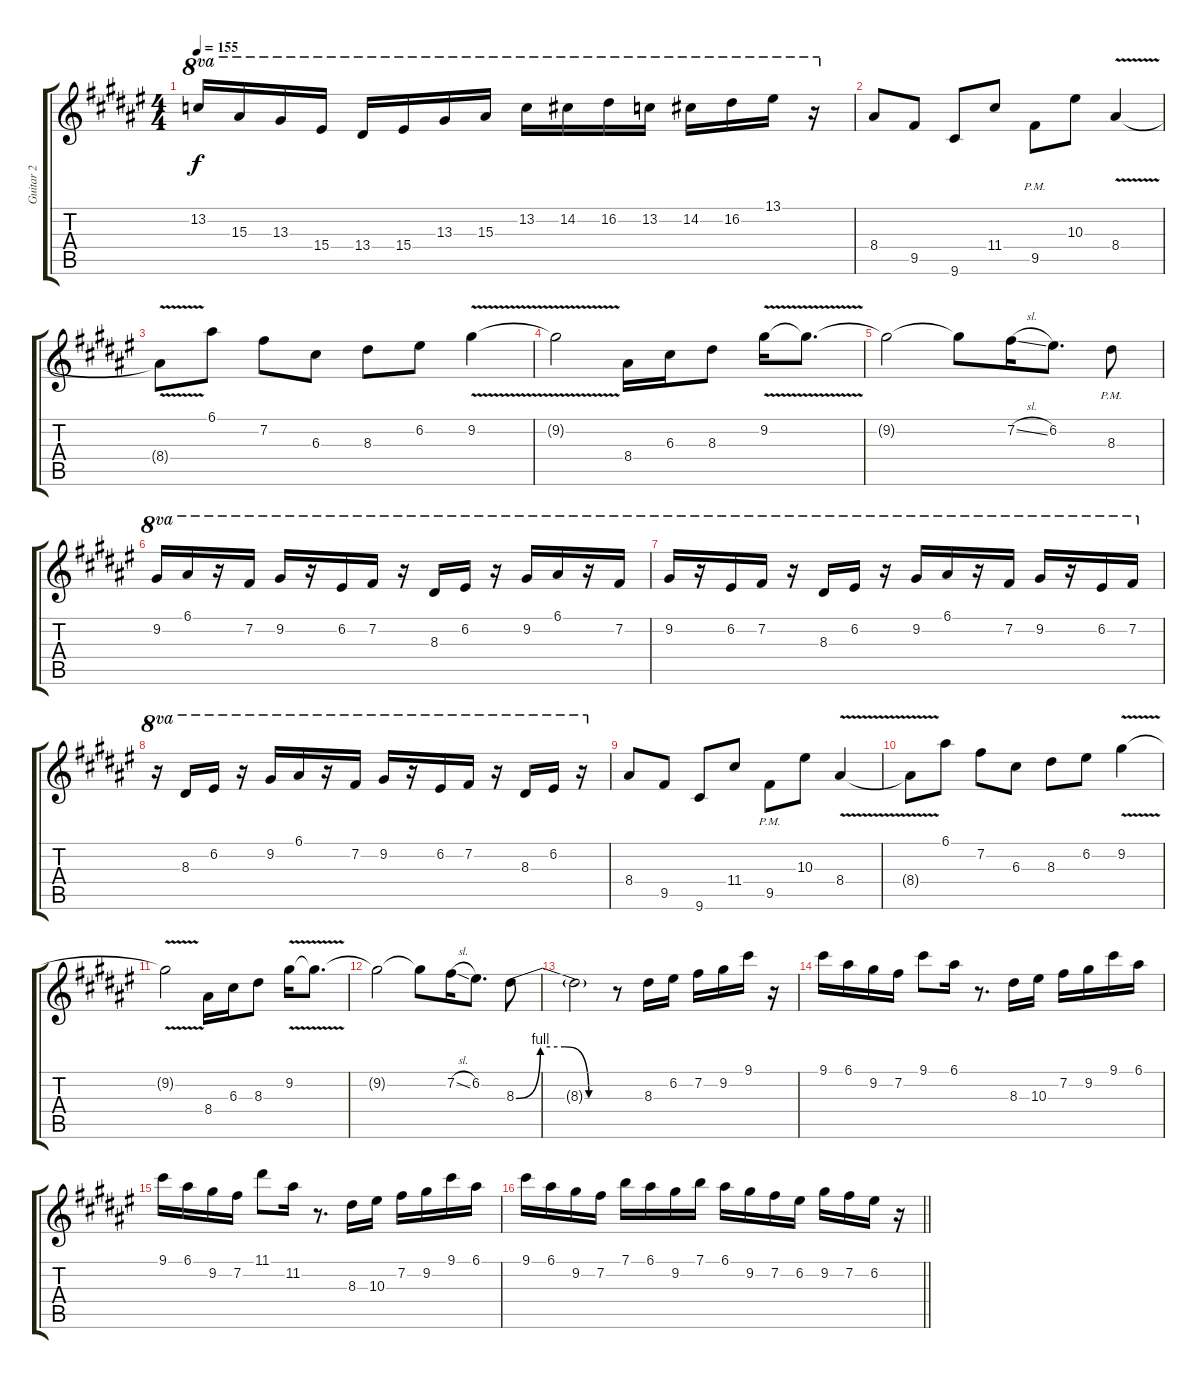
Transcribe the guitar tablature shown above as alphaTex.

\track ("Guitar 2" "Guitar 2") {instrument overdrivenguitar}
\staff {score tabs}
\tuning (E4 B3 G3 D3 A2 E2) {hide}
\ts (4 4)
\tempo 155
\clef g2
\ks f#
13.2.16{ot 8va dy f} 15.3.16{ot 8va} 13.3.16{ot 8va} 15.4.16{ot 8va} 13.4.16{ot 8va} 15.4.16{ot 8va} 13.3.16{ot 8va} 15.3.16{ot 8va} 13.2.16{ot 8va} 14.2.16{ot 8va} 16.2.16{ot 8va} 13.2.16{ot 8va} 14.2.16{ot 8va} 16.2.16{ot 8va} 13.1.16{ot 8va} r.16{ot 8va} |
8.4.8 9.5.8 9.6.8 11.4.8 9.5{pm}.8 10.3.8 8.4{v}.4 |
8.4{t}.8 6.1.8 7.2.8 6.3.8 8.3.8 6.2.8 9.2{v}.4 |
9.2{t}.2 8.4.16 6.3.16 8.3.8 9.2{v}.16 9.2{t}.8{d} |
9.2{t}.2 9.2{t}.8 7.2{sl}.16 6.2.8{d} 8.3{pm}.8 |
9.2.16{ot 8va} 6.1.16{ot 8va} r.16{ot 8va} 7.2.16{ot 8va} 9.2.16{ot 8va} r.16{ot 8va} 6.2.16{ot 8va} 7.2.16{ot 8va} r.16{ot 8va} 8.3.16{ot 8va} 6.2.16{ot 8va} r.16{ot 8va} 9.2.16{ot 8va} 6.1.16{ot 8va} r.16{ot 8va} 7.2.16{ot 8va} |
9.2.16{ot 8va} r.16{ot 8va} 6.2.16{ot 8va} 7.2.16{ot 8va} r.16{ot 8va} 8.3.16{ot 8va} 6.2.16{ot 8va} r.16{ot 8va} 9.2.16{ot 8va} 6.1.16{ot 8va} r.16{ot 8va} 7.2.16{ot 8va} 9.2.16{ot 8va} r.16{ot 8va} 6.2.16{ot 8va} 7.2.16{ot 8va} |
r.16{ot 8va} 8.3.16{ot 8va} 6.2.16{ot 8va} r.16{ot 8va} 9.2.16{ot 8va} 6.1.16{ot 8va} r.16{ot 8va} 7.2.16{ot 8va} 9.2.16{ot 8va} r.16{ot 8va} 6.2.16{ot 8va} 7.2.16{ot 8va} r.16{ot 8va} 8.3.16{ot 8va} 6.2.16{ot 8va} r.16{ot 8va} |
8.4.8 9.5.8 9.6.8 11.4.8 9.5{pm}.8 10.3.8 8.4{v}.4 |
8.4{t}.8 6.1.8 7.2.8 6.3.8 8.3.8 6.2.8 9.2{v}.4 |
9.2{t}.2 8.4.16 6.3.16 8.3.8 9.2{v}.16 9.2{t}.8{d} |
9.2{t}.2 9.2{t}.8 7.2{sl}.16 6.2.8{d} 8.3{be (custom 0 0 15 4 30 4 45 0 60 0)}.8 |
8.3{t}.2 r.8 8.3.16 6.2.16 7.2.16 9.2.16 9.1.16 r.16 |
9.1.16 6.1.16 9.2.16 7.2.16 9.1.8 6.1.16 r.8{d} 8.3.16 10.3.16 7.2.16 9.2.16 9.1.16 6.1.16 |
9.1.16 6.1.16 9.2.16 7.2.16 11.1.8 11.2.16 r.8{d} 8.3.16 10.3.16 7.2.16 9.2.16 9.1.16 6.1.16 |
\barLineRight lightlight
9.1.16 6.1.16 9.2.16 7.2.16 7.1.16 6.1.16 9.2.16 7.1.16 6.1.16 9.2.16 7.2.16 6.2.16 9.2.16 7.2.16 6.2.16 r.16
